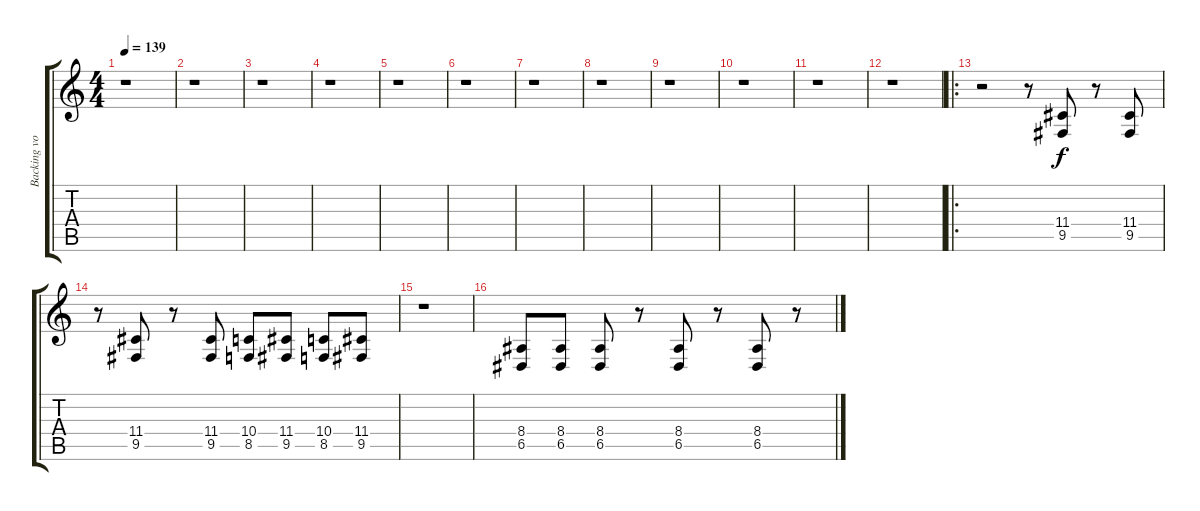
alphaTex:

\track ("Backing vocals" "Backing vo") {instrument flute}
\staff {score tabs}
\tuning (E4 B3 G3 D3 A2 E2) {hide}
\ts (4 4)
\tempo 139
\clef g2
\ks c
r.1{dy f} |
r.1 |
r.1 |
r.1 |
r.1 |
r.1 |
r.1 |
r.1 |
r.1 |
r.1 |
r.1 |
r.1 |
\ro
r.2 r.8 (11.4 9.5).8 r.8 (11.4 9.5).8 |
r.8 (11.4 9.5).8 r.8 (11.4 9.5).8 (10.4 8.5).8 (11.4 9.5).8 (10.4 8.5).8 (11.4 9.5).8 |
r.1 |
(8.4 6.5).8 (8.4 6.5).8 (8.4 6.5).8 r.8 (8.4 6.5).8 r.8 (8.4 6.5).8 r.8
